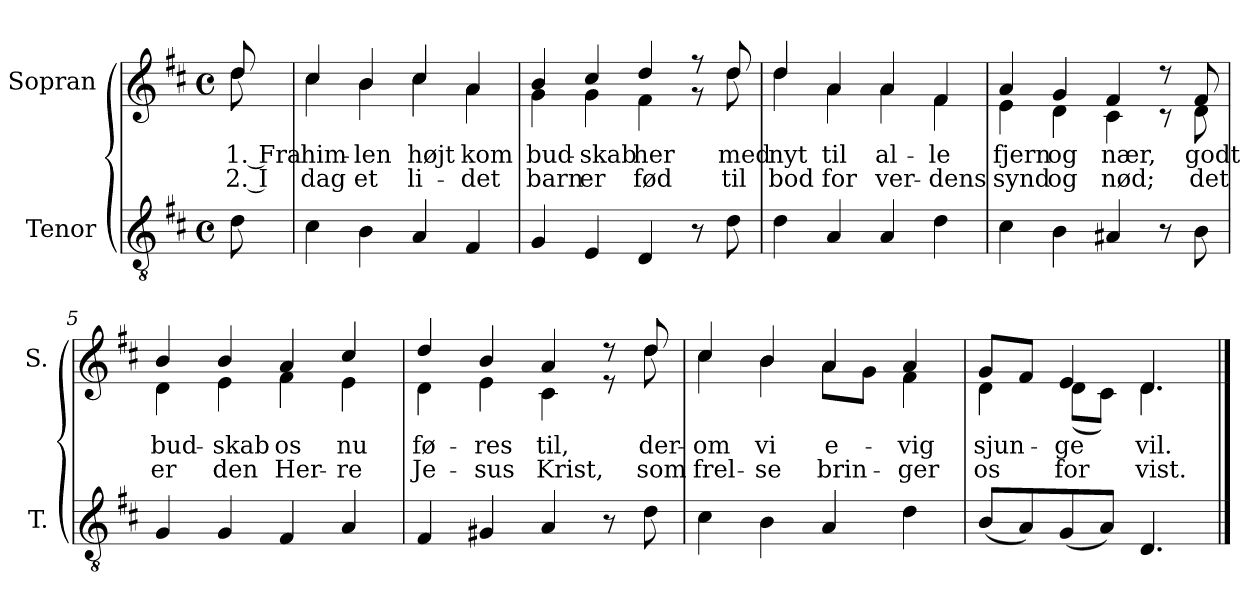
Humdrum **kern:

**kern	**kern	**text	**text
*part2	*part1	*part1	*part1
*staff2	*staff1	*staff1	*staff1
*I"Tenor	*I"Sopran	*	*
*I'T.	*I'S.	*	*
*clefGv2	*clefG2	*	*
*k[f#c#]	*k[f#c#]	*	*
*M4/4	*M4/4	*	*
*met(c)	*met(c)	*	*
=	=	=	=
!	!	!LO:LY:b	!LO:LY:b
*	*^	*	*
8d\	8dd/	8dd\	1. Fra	2. I
=1	=1	=1	=1	=1
!	!	!	!LO:LY:b	!LO:LY:b
4c#\	4cc#/	4cc#\	him-	dag
!	!	!	!LO:LY:b	!LO:LY:b
4B\	4b/	4b\	-len	et
!	!	!	!LO:LY:b	!LO:LY:b
4A/	4cc#/	4cc#\	højt	li-
!	!	!	!LO:LY:b	!LO:LY:b
4F#/	4a/	4a\	kom	-det
=2	=2	=2	=2	=2
!	!	!	!LO:LY:b	!LO:LY:b
4G/	4b/	4g\	bud-	barn
!	!	!	!LO:LY:b	!LO:LY:b
4E/	4cc#/	4g\	-skab	er
!	!	!	!LO:LY:b	!LO:LY:b
4D/	4dd/	4f#\	her	fød
8r	8r	8r	.	.
!	!	!	!LO:LY:b	!LO:LY:b
8d\	8dd/	8dd\	med	til
=3	=3	=3	=3	=3
!	!	!	!LO:LY:b	!LO:LY:b
4d\	4dd/	4dd\	nyt	bod
!	!	!	!LO:LY:b	!LO:LY:b
4A/	4a/	4a\	til	for
!	!	!	!LO:LY:b	!LO:LY:b
4A/	4a/	4a\	al-	ver-
!	!	!	!LO:LY:b	!LO:LY:b
4d\	4f#/	4f#\	-le	-dens
=4	=4	=4	=4	=4
!	!	!	!LO:LY:b	!LO:LY:b
4c#\	4a/	4e\	fjern	synd
!	!	!	!LO:LY:b	!LO:LY:b
4B\	4g/	4d\	og	og
!	!	!	!LO:LY:b	!LO:LY:b
4A#X/	4f#/	4c#\	nær,	nød;
8r	8r	8r	.	.
!	!	!	!LO:LY:b	!LO:LY:b
8B\	8f#/	8d\	godt	det
!!LO:LB:g=z	!!
=5	=5	=5	=5	=5
!	!	!	!LO:LY:b	!LO:LY:b
4G/	4b/	4d\	bud-	er
!	!	!	!LO:LY:b	!LO:LY:b
4G/	4b/	4e\	-skab	den
!	!	!	!LO:LY:b	!LO:LY:b
4F#/	4a/	4f#\	os	Her-
!	!	!	!LO:LY:b	!LO:LY:b
4A/	4cc#/	4e\	nu	-re
=6	=6	=6	=6	=6
!	!	!	!LO:LY:b	!LO:LY:b
4F#/	4dd/	4d\	fø-	Je-
!	!	!	!LO:LY:b	!LO:LY:b
4G#X/	4b/	4e\	-res	-sus
!	!	!	!LO:LY:b	!LO:LY:b
4A/	4a/	4c#\	til,	Krist,
8r	8r	8r	.	.
!	!	!	!LO:LY:b	!LO:LY:b
8d\	8dd/	8dd\	der-	som
=7	=7	=7	=7	=7
!	!	!	!LO:LY:b	!LO:LY:b
4c#\	4cc#/	4cc#\	-om	frel-
!	!	!	!LO:LY:b	!LO:LY:b
4B\	4b/	4b\	vi	-se
!	!	!	!LO:LY:b	!LO:LY:b
4A/	4a/	8a\L	e-	brin-
.	.	8g\J	.	.
!	!	!	!LO:LY:b	!LO:LY:b
4d\	4a/	4f#\	-vig	-ger
=8	=8	=8	=8	=8
!	!	!	!LO:LY:b	!LO:LY:b
(8B/L	8g/L	4d\	sjun-	os
8A/)	8f#/J	.	.	.
!	!	!	!LO:LY:b	!LO:LY:b
(8G/	4e/	(8d\L	-ge	for
8A/J)	.	8c#\J)	.	.
!	!	!	!LO:LY:b	!LO:LY:b
4.D/	4.d/	4.d\	vil.	vist.
*	*v	*v	*	*
==	==	==	==
*-	*-	*-	*-
